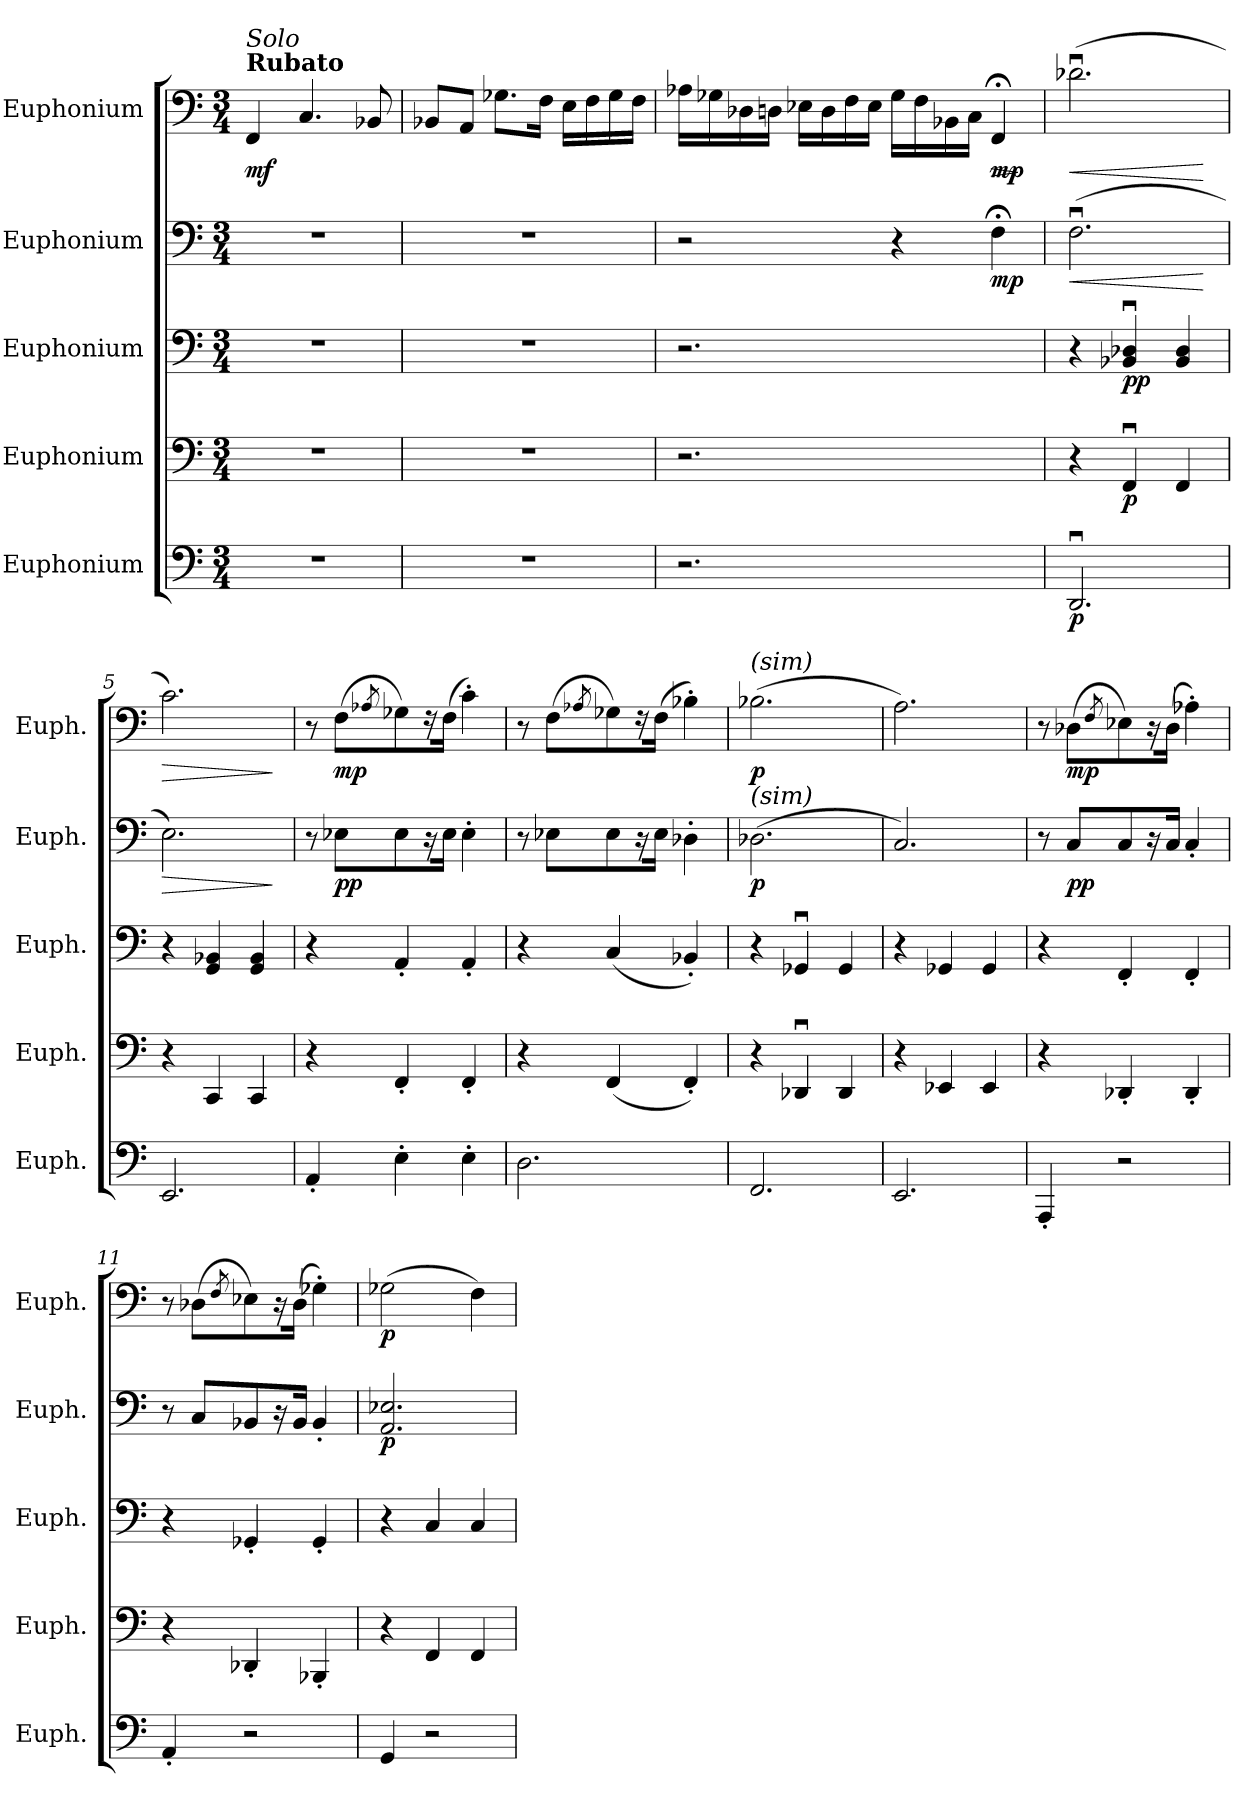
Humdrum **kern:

**kern	**dynam	**kern	**dynam	**kern	**dynam	**kern	**dynam	**kern	**dynam
*part5	*part5	*part4	*part4	*part3	*part3	*part2	*part2	*part1	*part1
*staff5	*staff5	*staff4	*staff4	*staff3	*staff3	*staff2	*staff2	*staff1	*staff1
*I"Euphonium	*	*I"Euphonium	*	*I"Euphonium	*	*I"Euphonium	*	*I"Euphonium	*
*I'Euph.	*	*I'Euph.	*	*I'Euph.	*	*I'Euph.	*	*I'Euph.	*
*clefF4	*	*clefF4	*	*clefF4	*	*clefF4	*	*clefF4	*
*k[]	*	*k[]	*	*k[]	*	*k[]	*	*k[]	*
*M3/4	*	*M3/4	*	*M3/4	*	*M3/4	*	*M3/4	*
*MM60	*	*MM60	*	*MM60	*	*MM60	*	*MM60	*
=1	=1	=1	=1	=1	=1	=1	=1	=1	=1
!	!	!	!	!	!	!	!	!LO:TX:a:B:t=Rubato	!
!	!	!	!	!	!	!	!	!LO:TX:a:i:t=Solo	!
!	!	!	!	!	!	!	!	!	!LO:DY:b
2.r	.	2.r	.	2.r	.	2.r	.	4FF/	mf
.	.	.	.	.	.	.	.	4.C/	.
.	.	.	.	.	.	.	.	8BB-X/	.
=2	=2	=2	=2	=2	=2	=2	=2	=2	=2
2.r	.	2.r	.	2.r	.	2.r	.	8BB-X/L	.
.	.	.	.	.	.	.	.	8AA/J	.
.	.	.	.	.	.	.	.	8.G-X\L	.
.	.	.	.	.	.	.	.	16F\Jk	.
.	.	.	.	.	.	.	.	16E\LL	.
.	.	.	.	.	.	.	.	16F\	.
.	.	.	.	.	.	.	.	16G-\	.
.	.	.	.	.	.	.	.	16F\JJ	.
=3	=3	=3	=3	=3	=3	=3	=3	=3	=3
2.r	.	2.r	.	2.r	.	2r	.	16A-X\LL	.
.	.	.	.	.	.	.	.	16G-X\	.
.	.	.	.	.	.	.	.	16D-X\	.
.	.	.	.	.	.	.	.	16Dn\JJ	.
.	.	.	.	.	.	.	.	16E-X\LL	.
.	.	.	.	.	.	.	.	16D\	.
.	.	.	.	.	.	.	.	16F\	.
.	.	.	.	.	.	.	.	16E-\JJ	.
*	*	*	*	*	*	*	*	*MM50	*
.	.	.	.	.	.	4r	.	16G-\LL	.
*	*	*	*	*	*	*	*	*MM40	*
.	.	.	.	.	.	.	.	16F\	.
*	*	*	*	*	*	*	*	*MM30	*
.	.	.	.	.	.	.	.	16BB-X\	.
*	*	*	*	*	*	*	*	*MM20	*
.	.	.	.	.	.	.	.	16C\JJ	.
*	*	*	*	*	*	*	*	*MM45	*
!	!	!	!	!	!	!	!LO:DY:b	!	!LO:HP:b
!	!	!	!	!	!	!	!	!	!LO:DY:n=1:b
4ryy	.	4ryy	.	4ryy	.	4F;<\	mp	4FF;</	> mp
.	.	.	.	.	.	.	.	.	]
=4	=4	=4	=4	=4	=4	=4	=4	=4	=4
*	*	*	*	*	*	*	*	*MM115	*
!	!LO:DY:b	!	!	!	!	!	!LO:HP:b	!	!LO:HP:b
2.DDu/	p	4r	.	4r	.	(>2.Fu\	<	(>2.d-Xu\	<
!	!	!	!LO:DY:b	!	!LO:DY:b	!	!	!	!
!	!	!	!	!	!LO:DY:n=1:b	!	!	!	!
.	.	4FFu/	p	4BB-X/u 4D-X/u	p p	.	.	.	.
.	.	4FF/	.	4BB-/ 4D-/	.	.	.	.	.
.	.	.	.	.	.	.	[	.	[
=5	=5	=5	=5	=5	=5	=5	=5	=5	=5
!	!	!	!	!	!	!	!LO:HP:b	!	!LO:HP:b
2.EE/	.	4r	.	4r	.	2.E\)	>	2.c\)	>
.	.	4CC/	.	4GG/ 4BB-X/	.	.	.	.	.
.	.	4CC/	.	4GG/ 4BB-/	.	.	.	.	.
.	.	.	.	.	.	.	]	.	]
=6	=6	=6	=6	=6	=6	=6	=6	=6	=6
4AA'/	.	4r	.	4r	.	8r	.	8r	.
!	!	!	!	!	!	!	!LO:DY:b	!	!LO:DY:b
.	.	.	.	.	.	8E-X\L	pp	(>8F\L	mp
.	.	.	.	.	.	.	.	8qA-X/	.
4E'\	.	4FF'/	.	4AA'/	.	8E-\	.	8G-X\)	.
.	.	.	.	.	.	16r	.	16r	.
.	.	.	.	.	.	16E-\Jk	.	(>16F\Jk	.
4E'\	.	4FF'/	.	4AA'/	.	4E-'\	.	4c'\)	.
!!LO:LB:g=z
=7	=7	=7	=7	=7	=7	=7	=7	=7	=7
2.D\	.	4r	.	4r	.	8r	.	8r	.
.	.	.	.	.	.	8E-X\L	.	(>8F\L	.
.	.	.	.	.	.	.	.	8qA-X/	.
.	.	(<4FF/	.	(<4C/	.	8E-\	.	8G-X\)	.
.	.	.	.	.	.	16r	.	16r	.
.	.	.	.	.	.	16E-\Jk	.	(>16F\Jk	.
.	.	4FF'/)	.	4BB-X'/)	.	4D-X'\	.	4B-X'\)	.
=8	=8	=8	=8	=8	=8	=8	=8	=8	=8
!	!	!	!	!	!	!	!	!LO:TX:a:i:t=(sim)	!
!	!	!	!	!	!	!LO:TX:a:i:t=(sim)	!	!	!
!	!	!	!	!	!	!	!LO:DY:b	!	!LO:DY:b
2.FF/	.	4r	.	4r	.	(>2.D-X\	p	(>2.B-X\	p
.	.	4DD-Xu/	.	4GG-Xu/	.	.	.	.	.
.	.	4DD-/	.	4GG-/	.	.	.	.	.
=9	=9	=9	=9	=9	=9	=9	=9	=9	=9
2.EE/	.	4r	.	4r	.	2.C/)	.	2.A\)	.
.	.	4EE-X/	.	4GG-X/	.	.	.	.	.
.	.	4EE-/	.	4GG-/	.	.	.	.	.
=10	=10	=10	=10	=10	=10	=10	=10	=10	=10
4AAA'/	.	4r	.	4r	.	8r	.	8r	.
!	!	!	!	!	!	!	!LO:DY:b	!	!LO:DY:b
.	.	.	.	.	.	8C/L	pp	(>8D-X\L	mp
.	.	.	.	.	.	.	.	8qF/	.
2r	.	4DD-X'/	.	4FF'/	.	8C/	.	8E-X\)	.
.	.	.	.	.	.	16r	.	16r	.
.	.	.	.	.	.	16C/Jk	.	(>16D-\Jk	.
.	.	4DD-'/	.	4FF'/	.	4C'/	.	4A-X'\)	.
=11	=11	=11	=11	=11	=11	=11	=11	=11	=11
4AA'/	.	4r	.	4r	.	8r	.	8r	.
.	.	.	.	.	.	8C/L	.	(>8D-X\L	.
.	.	.	.	.	.	.	.	8qF/	.
2r	.	4DD-X'/	.	4GG-X'/	.	8BB-X/	.	8E-X\)	.
.	.	.	.	.	.	16r	.	16r	.
.	.	.	.	.	.	16BB-/Jk	.	(>16D-\Jk	.
.	.	4BBB-X'/	.	4GG-'/	.	4BB-'/	.	4G-X'\)	.
=12	=12	=12	=12	=12	=12	=12	=12	=12	=12
*	*	*	*	*	*	*	*	*MM105	*
!	!	!	!	!	!	!	!LO:DY:b	!	!LO:DY:b
4GG/	.	4r	.	4r	.	2.AA/ 2.E-X/	p	(>2G-X\	p
2r	.	4FF/	.	4C/	.	.	.	.	.
.	.	4FF/	.	4C/	.	.	.	4F\)	.
=	=	=	=	=	=	=	=	=	=
*-	*-	*-	*-	*-	*-	*-	*-	*-	*-
